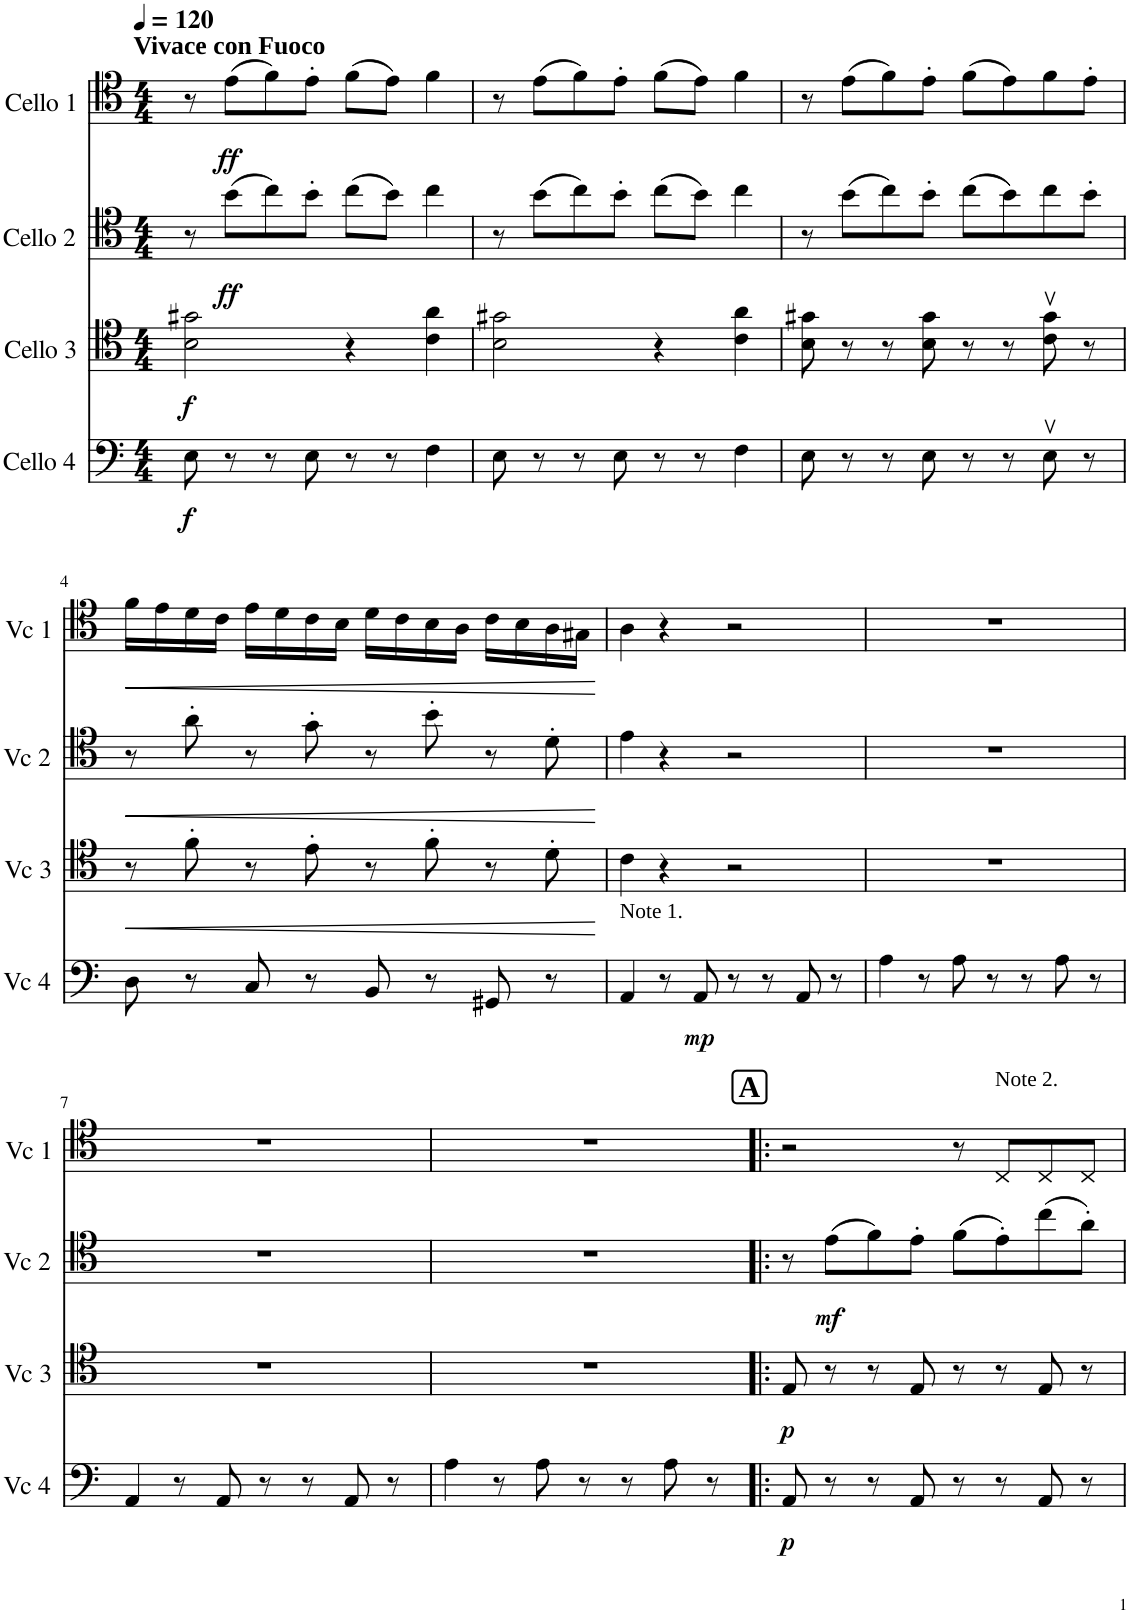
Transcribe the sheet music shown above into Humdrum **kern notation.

**kern	**dynam	**kern	**dynam	**kern	**dynam	**kern	**dynam
*part4	*part4	*part3	*part3	*part2	*part2	*part1	*part1
*staff4	*staff4	*staff3	*staff3	*staff2	*staff2	*staff1	*staff1
*I"Cello 4	*	*I"Cello 3	*	*I"Cello 2	*	*I"Cello 1	*
*clefF4	*	*clefC4	*	*clefC4	*	*clefC4	*
*k[]	*	*k[]	*	*k[]	*	*k[]	*
*M4/4	*	*M4/4	*	*M4/4	*	*M4/4	*
*MM120	*	*MM120	*	*MM120	*	*MM120	*
=1	=1	=1	=1	=1	=1	=1	=1
!	!	!	!	!	!	!LO:TX:a:B:t=Vivace con Fuoco	!
!	!LO:DY:b	!	!LO:DY:b	!	!	!	!
8E\	f	2B\ 2g#X\	f	8r	.	8r	.
!	!	!	!	!	!LO:DY:b	!	!LO:DY:b
8r	.	.	.	(8b\L	ff	(8e\L	ff
8r	.	.	.	8cc\)	.	8f\)	.
8E\	.	.	.	8b'\J	.	8e'\J	.
8r	.	4r	.	(8cc\L	.	(8f\L	.
8r	.	.	.	8b\J)	.	8e\J)	.
4F\	.	4c\ 4a\	.	4cc\	.	4f\	.
=2	=2	=2	=2	=2	=2	=2	=2
8E\	.	2B\ 2g#X\	.	8r	.	8r	.
8r	.	.	.	(8b\L	.	(8e\L	.
8r	.	.	.	8cc\)	.	8f\)	.
8E\	.	.	.	8b'\J	.	8e'\J	.
8r	.	4r	.	(8cc\L	.	(8f\L	.
8r	.	.	.	8b\J)	.	8e\J)	.
4F\	.	4c\ 4a\	.	4cc\	.	4f\	.
=3	=3	=3	=3	=3	=3	=3	=3
8E\	.	8B\ 8g#X\	.	8r	.	8r	.
8r	.	8r	.	(8b\L	.	(8e\L	.
8r	.	8r	.	8cc\)	.	8f\)	.
8E\	.	8B\ 8g#\	.	8b'\J	.	8e'\J	.
8r	.	8r	.	(8cc\L	.	(8f\L	.
8r	.	8r	.	8b\)	.	8e\)	.
8Ev\	.	8c\v 8g#\v	.	8cc\	.	8f\	.
8r	.	8r	.	8b'\J	.	8e'\J	.
!!LO:LB:g=z
=4	=4	=4	=4	=4	=4	=4	=4
!	!	!	!LO:HP:b	!	!LO:HP:b	!	!LO:HP:b
8D\	.	8r	<	8r	<	16f\LL	<
.	.	.	.	.	.	16e\	.
8r	.	8f'\	.	8a'\	.	16d\	.
.	.	.	.	.	.	16c\JJ	.
8C/	.	8r	.	8r	.	16e\LL	.
.	.	.	.	.	.	16d\	.
8r	.	8e'\	.	8g'\	.	16c\	.
.	.	.	.	.	.	16B\JJ	.
8BB/	.	8r	.	8r	.	16d\LL	.
.	.	.	.	.	.	16c\	.
8r	.	8f'\	.	8b'\	.	16B\	.
.	.	.	.	.	.	16A\JJ	.
8GG#X/	.	8r	.	8r	.	16c\LL	.
.	.	.	.	.	.	16B\	.
8r	.	8d'\	.	8d'\	.	16A\	.
.	.	.	.	.	.	16G#X\JJ	.
.	.	.	[	.	[	.	[
=5	=5	=5	=5	=5	=5	=5	=5
!LO:TX:a:t=Note 1.	!	!	!	!	!	!	!
4AA/	.	4c\	.	4e\	.	4A\	.
8r	.	4r	.	4r	.	4r	.
!	!LO:DY:b	!	!	!	!	!	!
8AA/	mp	.	.	.	.	.	.
8r	.	2r	.	2r	.	2r	.
8r	.	.	.	.	.	.	.
8AA/	.	.	.	.	.	.	.
8r	.	.	.	.	.	.	.
=6	=6	=6	=6	=6	=6	=6	=6
4A\	.	1r	.	1r	.	1r	.
8r	.	.	.	.	.	.	.
8A\	.	.	.	.	.	.	.
8r	.	.	.	.	.	.	.
8r	.	.	.	.	.	.	.
8A\	.	.	.	.	.	.	.
8r	.	.	.	.	.	.	.
!!LO:LB:g=z
=7	=7	=7	=7	=7	=7	=7	=7
4AA/	.	1r	.	1r	.	1r	.
8r	.	.	.	.	.	.	.
8AA/	.	.	.	.	.	.	.
8r	.	.	.	.	.	.	.
8r	.	.	.	.	.	.	.
8AA/	.	.	.	.	.	.	.
8r	.	.	.	.	.	.	.
=8	=8	=8	=8	=8	=8	=8	=8
4A\	.	1r	.	1r	.	1r	.
8r	.	.	.	.	.	.	.
8A\	.	.	.	.	.	.	.
8r	.	.	.	.	.	.	.
8r	.	.	.	.	.	.	.
8A\	.	.	.	.	.	.	.
8r	.	.	.	.	.	.	.
!!LO:REH:place=s1:a:B:cj:fs=14:t=A
=9!|:	=9!|:	=9!|:	=9!|:	=9!|:	=9!|:	=9!|:	=9!|:
!	!LO:DY:b	!	!LO:DY:b	!	!	!	!
8AA/	p	8E/	p	8r	.	2r	.
!	!	!	!	!	!LO:DY:b	!	!
8r	.	8r	.	(8e\L	mf	.	.
8r	.	8r	.	8f\)	.	.	.
8AA/	.	8E/	.	8e'\J	.	.	.
8r	.	8r	.	(8f\L	.	8r	.
!	!	!	!	!	!	!LO:TX:a:t=Note 2.	!
8r	.	8r	.	8e'\)	.	8C/L	.
8AA/	.	8E/	.	(8cc\	.	8C/	.
8r	.	8r	.	8a'\J)	.	8C/J	.
=	=	=	=	=	=	=	=
*-	*-	*-	*-	*-	*-	*-	*-
